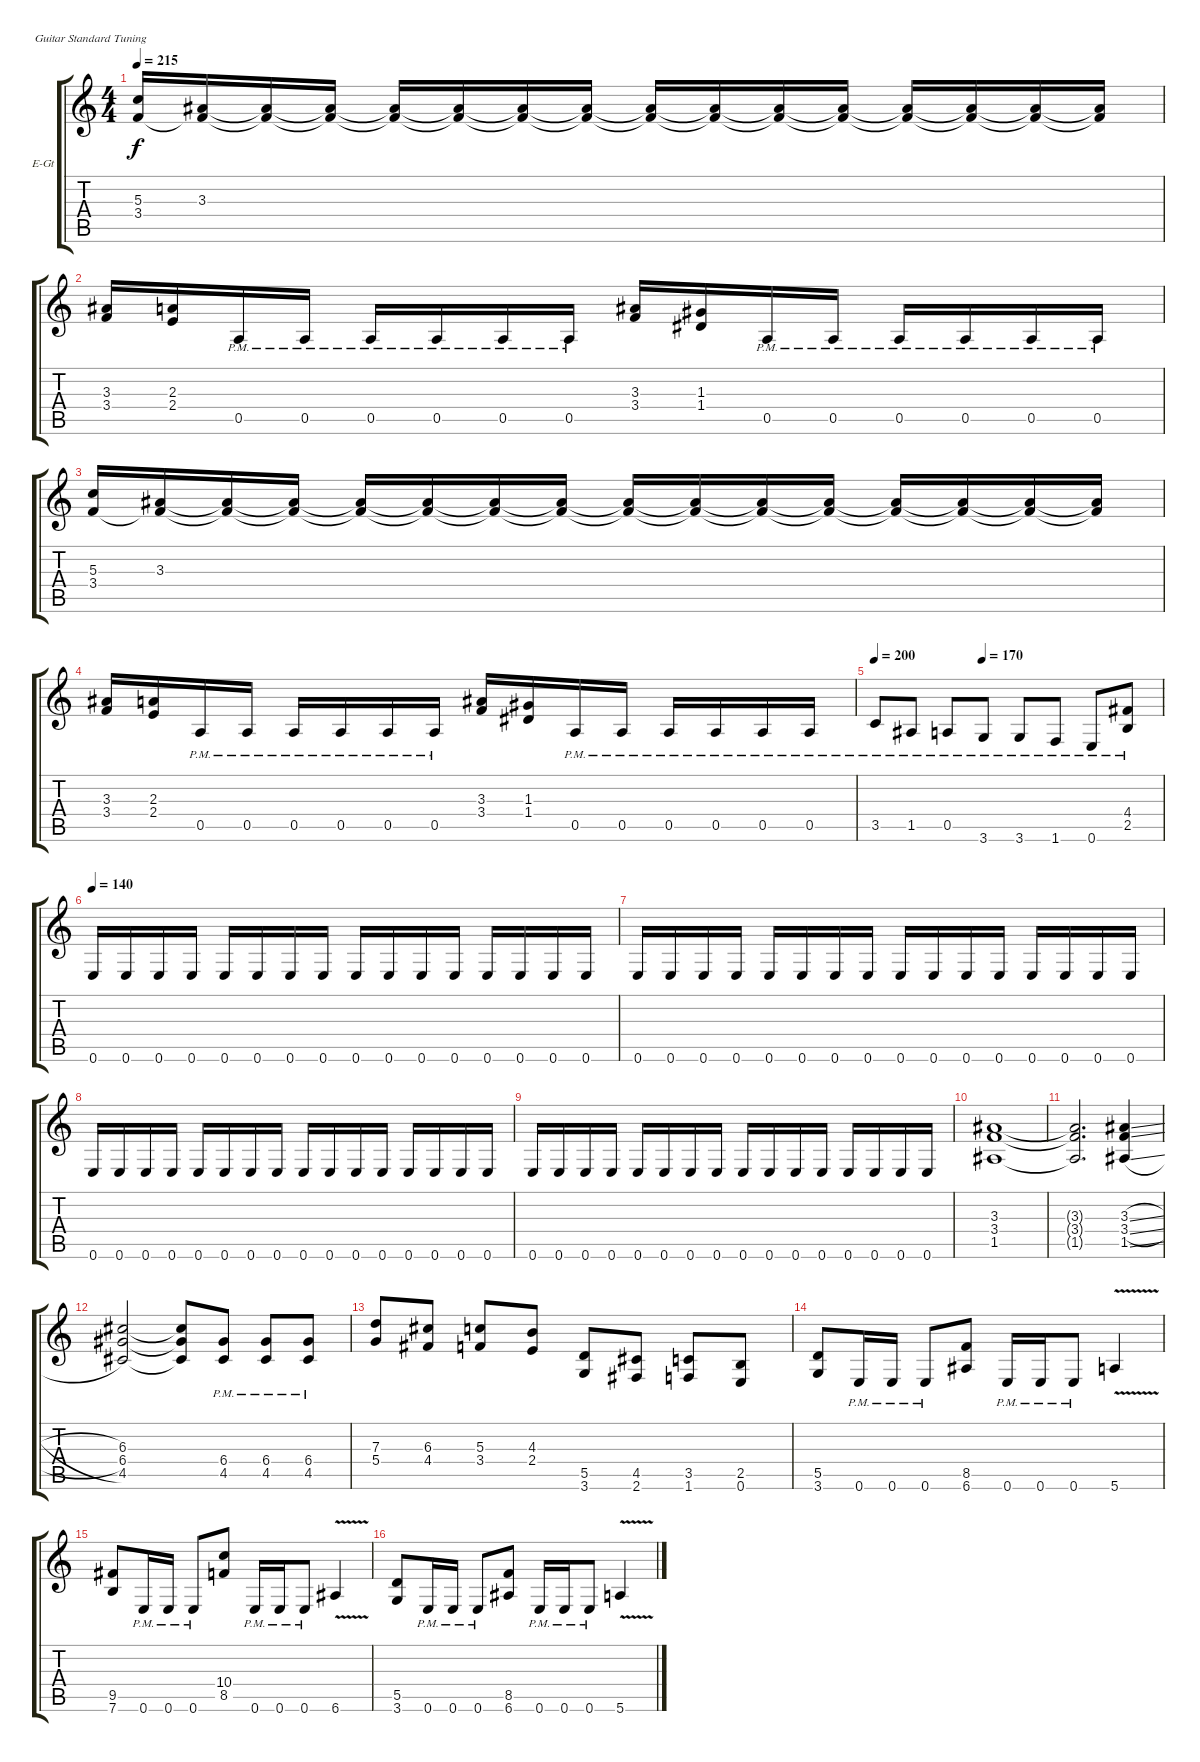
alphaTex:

\bracketExtendMode groupsimilarinstruments
\firstSystemTrackNameOrientation horizontal
\otherSystemsTrackNameOrientation horizontal
\track ("Guitar 1" "E-Gt") {instrument distortionguitar}
\staff {score tabs}
\tuning (E4 B3 G3 D3 A2 E2)
\ts (4 4)
\tempo 215
\clef g2
\ks c
(3.4 5.3).16{dy f} (3.3 3.4{t}).16 (3.3{t} 3.4{t}).16 (3.3{t} 3.4{t}).16 (3.3{t} 3.4{t}).16 (3.3{t} 3.4{t}).16 (3.3{t} 3.4{t}).16 (3.3{t} 3.4{t}).16 (3.3{t} 3.4{t}).16 (3.3{t} 3.4{t}).16 (3.3{t} 3.4{t}).16 (3.3{t} 3.4{t}).16 (3.3{t} 3.4{t}).16 (3.3{t} 3.4{t}).16 (3.3{t} 3.4{t}).16 (3.3{t} 3.4{t}).16 |
(3.3 3.4).16 (2.3 2.4).16 0.5{pm}.16 0.5{pm}.16 0.5{pm}.16 0.5{pm}.16 0.5{pm}.16 0.5{pm}.16 (3.3 3.4).16 (1.3 1.4).16 0.5{pm}.16 0.5{pm}.16 0.5{pm}.16 0.5{pm}.16 0.5{pm}.16 0.5{pm}.16 |
(3.4 5.3).16 (3.3 3.4{t}).16 (3.3{t} 3.4{t}).16 (3.3{t} 3.4{t}).16 (3.3{t} 3.4{t}).16 (3.3{t} 3.4{t}).16 (3.3{t} 3.4{t}).16 (3.3{t} 3.4{t}).16 (3.3{t} 3.4{t}).16 (3.3{t} 3.4{t}).16 (3.3{t} 3.4{t}).16 (3.3{t} 3.4{t}).16 (3.3{t} 3.4{t}).16 (3.3{t} 3.4{t}).16 (3.3{t} 3.4{t}).16 (3.3{t} 3.4{t}).16 |
(3.3 3.4).16 (2.3 2.4).16 0.5{pm}.16 0.5{pm}.16 0.5{pm}.16 0.5{pm}.16 0.5{pm}.16 0.5{pm}.16 (3.3 3.4).16 (1.3 1.4).16 0.5{pm}.16 0.5{pm}.16 0.5{pm}.16 0.5{pm}.16 0.5{pm}.16 0.5{pm}.16 |
\tempo 200
\tempo (170 0.375)
3.5{pm}.8 1.5{pm}.8 0.5{pm}.8 3.6{pm}.8 3.6{pm}.8 1.6{pm}.8 0.6{pm}.8 (2.5{pm} 4.4{pm}).8 |
\tempo 140
0.6.16 0.6.16 0.6.16 0.6.16 0.6.16 0.6.16 0.6.16 0.6.16 0.6.16 0.6.16 0.6.16 0.6.16 0.6.16 0.6.16 0.6.16 0.6.16 |
0.6.16 0.6.16 0.6.16 0.6.16 0.6.16 0.6.16 0.6.16 0.6.16 0.6.16 0.6.16 0.6.16 0.6.16 0.6.16 0.6.16 0.6.16 0.6.16 |
0.6.16 0.6.16 0.6.16 0.6.16 0.6.16 0.6.16 0.6.16 0.6.16 0.6.16 0.6.16 0.6.16 0.6.16 0.6.16 0.6.16 0.6.16 0.6.16 |
0.6.16 0.6.16 0.6.16 0.6.16 0.6.16 0.6.16 0.6.16 0.6.16 0.6.16 0.6.16 0.6.16 0.6.16 0.6.16 0.6.16 0.6.16 0.6.16 |
(3.4 3.3 1.5).1 |
(3.3{t} 3.4{t} 1.5{t}).2{d} (3.3{sl} 3.4{sl} 1.5{sl}).4 |
(6.4 6.3 4.5).2 (4.5{t} 6.4{t} 6.3{t}).8 (4.5{pm} 6.4{pm}).8 (4.5{pm} 6.4{pm}).8 (4.5{pm} 6.4{pm}).8 |
(7.3 5.4).8 (6.3 4.4).8 (5.3 3.4).8 (4.3 2.4).8 (5.5 3.6).8 (4.5 2.6).8 (3.5 1.6).8 (2.5 0.6).8 |
(5.5 3.6).8 0.6{pm}.16 0.6{pm}.16 0.6{pm}.8 (8.5 6.6).8 0.6{pm}.16 0.6{pm}.16 0.6{pm}.8 5.6{v}.4 |
(9.5 7.6).8 0.6{pm}.16 0.6{pm}.16 0.6{pm}.8 (10.4 8.5).8 0.6{pm}.16 0.6{pm}.16 0.6{pm}.8 6.6{v}.4 |
(5.5 3.6).8 0.6{pm}.16 0.6{pm}.16 0.6{pm}.8 (8.5 6.6).8 0.6{pm}.16 0.6{pm}.16 0.6{pm}.8 5.6{v}.4
